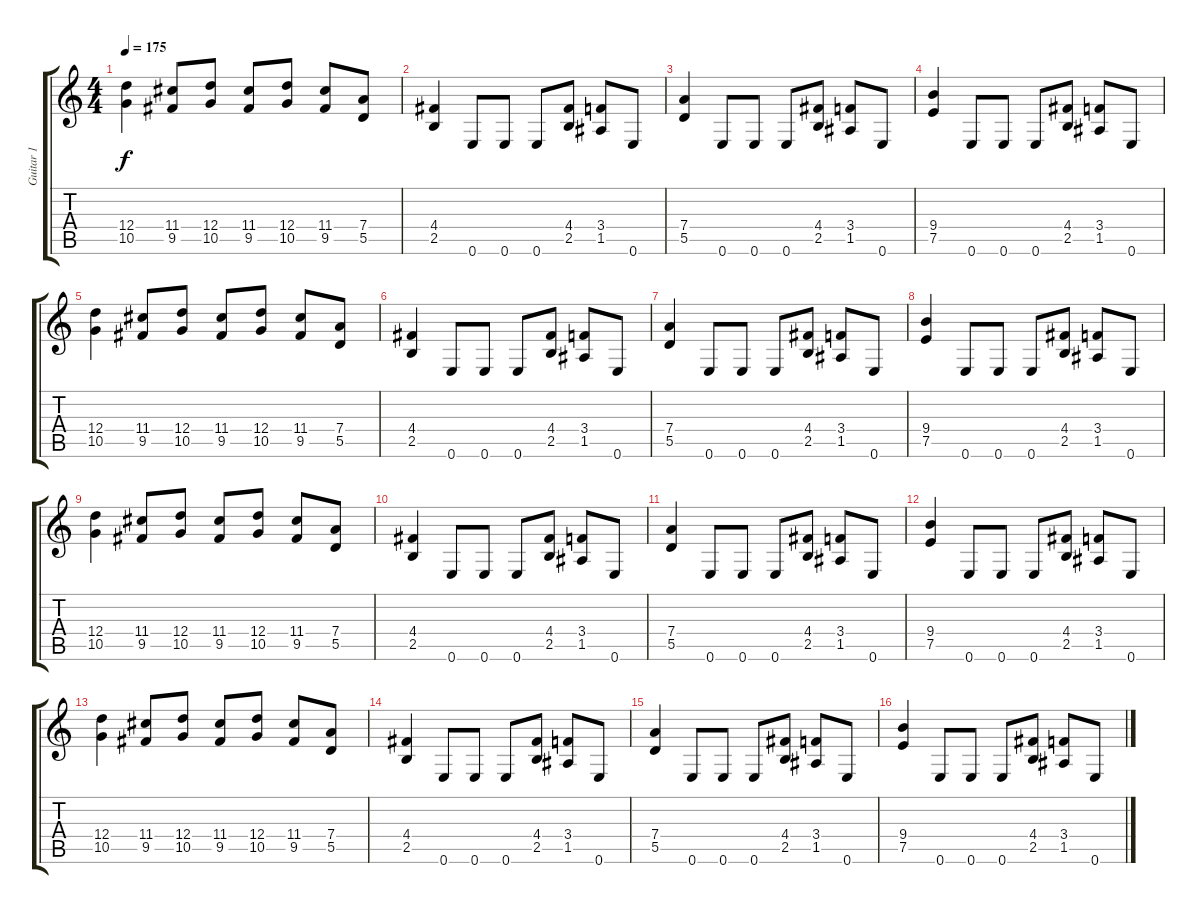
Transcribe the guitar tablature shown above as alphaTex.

\track ("Guitar 1" "Guitar 1") {instrument distortionguitar}
\staff {score tabs}
\tuning (E4 B3 G3 D3 A2 E2) {hide}
\ts (4 4)
\tempo 175
\clef g2
\ks c
(12.4 10.5).4{dy f} (11.4 9.5).8 (12.4 10.5).8 (11.4 9.5).8 (12.4 10.5).8 (11.4 9.5).8 (7.4 5.5).8 |
(4.4 2.5).4 0.6.8 0.6.8 0.6.8 (4.4 2.5).8 (3.4 1.5).8 0.6.8 |
(7.4 5.5).4 0.6.8 0.6.8 0.6.8 (4.4 2.5).8 (3.4 1.5).8 0.6.8 |
(9.4 7.5).4 0.6.8 0.6.8 0.6.8 (4.4 2.5).8 (3.4 1.5).8 0.6.8 |
(12.4 10.5).4 (11.4 9.5).8 (12.4 10.5).8 (11.4 9.5).8 (12.4 10.5).8 (11.4 9.5).8 (7.4 5.5).8 |
(4.4 2.5).4 0.6.8 0.6.8 0.6.8 (4.4 2.5).8 (3.4 1.5).8 0.6.8 |
(7.4 5.5).4 0.6.8 0.6.8 0.6.8 (4.4 2.5).8 (3.4 1.5).8 0.6.8 |
(9.4 7.5).4 0.6.8 0.6.8 0.6.8 (4.4 2.5).8 (3.4 1.5).8 0.6.8 |
(12.4 10.5).4 (11.4 9.5).8 (12.4 10.5).8 (11.4 9.5).8 (12.4 10.5).8 (11.4 9.5).8 (7.4 5.5).8 |
(4.4 2.5).4 0.6.8 0.6.8 0.6.8 (4.4 2.5).8 (3.4 1.5).8 0.6.8 |
(7.4 5.5).4 0.6.8 0.6.8 0.6.8 (4.4 2.5).8 (3.4 1.5).8 0.6.8 |
(9.4 7.5).4 0.6.8 0.6.8 0.6.8 (4.4 2.5).8 (3.4 1.5).8 0.6.8 |
(12.4 10.5).4 (11.4 9.5).8 (12.4 10.5).8 (11.4 9.5).8 (12.4 10.5).8 (11.4 9.5).8 (7.4 5.5).8 |
(4.4 2.5).4 0.6.8 0.6.8 0.6.8 (4.4 2.5).8 (3.4 1.5).8 0.6.8 |
(7.4 5.5).4 0.6.8 0.6.8 0.6.8 (4.4 2.5).8 (3.4 1.5).8 0.6.8 |
(9.4 7.5).4 0.6.8 0.6.8 0.6.8 (4.4 2.5).8 (3.4 1.5).8 0.6.8
